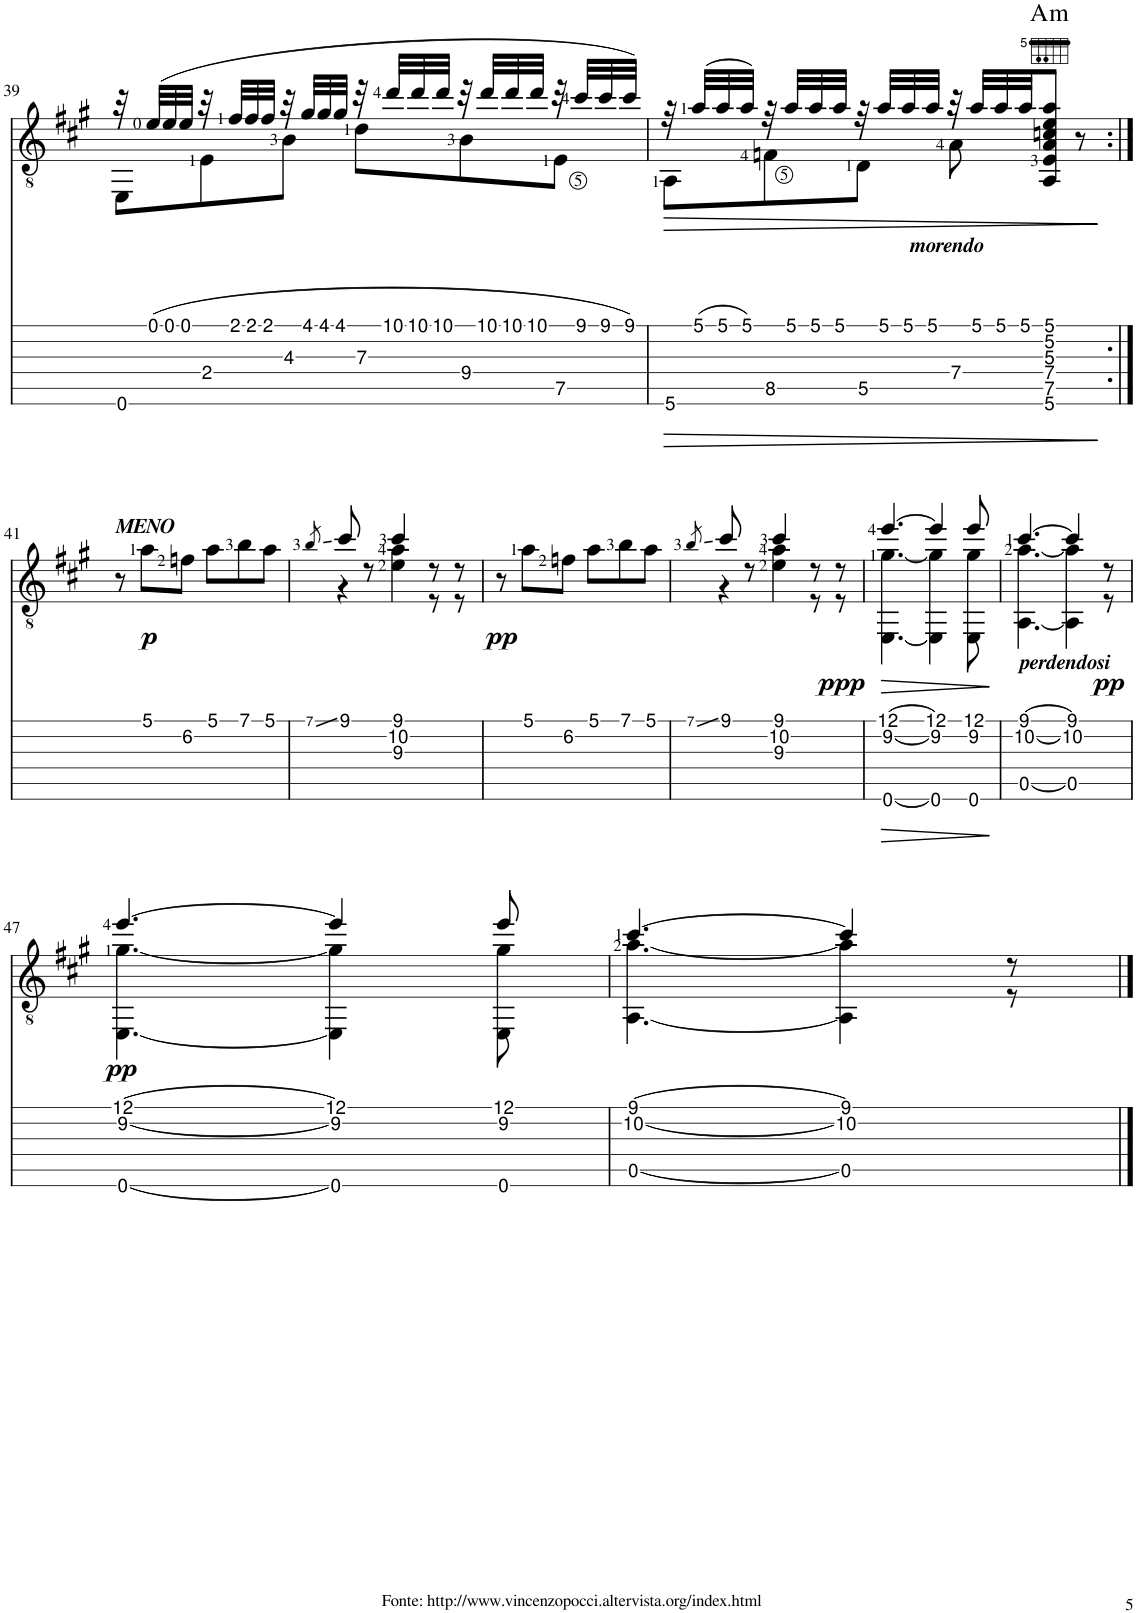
**kern	**kern	**dynam	**harte
*part1	*part1	*part1	*part1
*staff2	*staff1	*staff1/2	*
*I"Guitar	*	*	*
*I'Guit.	*	*	*
!!LO:PB:g=z
*	*clefGv2	*	*
*k[f#c#g#]	*k[f#c#g#]	*	*
*M6/8	*M6/8	*	*
=39	=39	=39	=39
*^	*^	*	*
32r	8EEL	32r	8EE\L	.	.
32eLLL	.	(32e/LLL	.	.	.
32e	.	32e/	.	.	.
32eJJJ	.	32e/JJJ	.	.	.
32r	8E	32r	8E\	.	.
32f#LLL	.	32f#/LLL	.	.	.
32f#	.	32f#/	.	.	.
32f#JJJ	.	32f#/JJJ	.	.	.
32r	8BJ	32r	8B\J	.	.
32g#LLL	.	32g#/LLL	.	.	.
32g#	.	32g#/	.	.	.
32g#JJJ	.	32g#/JJJ	.	.	.
32r	8dL	32r	8d\L	.	.
32ddLLL	.	32dd/LLL	.	.	.
32dd	.	32dd/	.	.	.
32ddJJJ	.	32dd/JJJ	.	.	.
32r	8B	32r	8B\	.	.
32ddLLL	.	32dd/LLL	.	.	.
32dd	.	32dd/	.	.	.
32ddJJJ	.	32dd/JJJ	.	.	.
32r	8EJ	32r	8E\J	.	.
32cc#LLL	.	32cc#/LLL	.	.	.
32cc#	.	32cc#/	.	.	.
32cc#JJJ	.	32cc#/JJJ)	.	.	.
=40	=40	=40	=40	=40	=40
!	!	!	!	!LO:HP:b	!
32r	8AA	32r	8AA\L	>	.
32aLLL	.	(32a/LLL	.	.	.
32a	.	32a/	.	.	.
32aJJJ	.	32a/JJJ)	.	.	.
32r	8FL	32r	8Fn\	.	.
32aLLL	.	32a/LLL	.	.	.
32a	.	32a/	.	.	.
32aJJJ	.	32a/JJJ	.	.	.
32r	8D	32r	8D\J	.	.
32aLLL	.	32a/LLL	.	.	.
!LO:TX:a:Bi:t=morendo	!	!	!	!	!
32a	.	32a/	.	.	.
32aJJJ	.	32a/JJJ	.	.	.
32r	8AJ	32r	8A\	.	.
32aLLL	.	32a/LLL	.	.	.
32a	.	32a/	.	.	.
32aJJ	.	32a/JJ	.	.	.
!	!	!	!	!	!LO:H:kt=m
8AA\ 8E\ 8A\ 8c\ 8e\ 8a\J	4ryy	8AA/ 8E/ 8A/ 8cn/ 8e/ 8a/J	4ryy	.	A:min
8r	.	8r	.	.	.
*v	*v	*	*	*	*
*	*v	*v	*	*
.	.	]	.
!!LO:LB:g=z
=41:|!	=41:|!	=41:|!	=41:|!
!	!LO:TX:a:Bi:t=MENO	!	!
8r	8r	.	.
!	!	!LO:DY:b	!
8aL	8a\L	p	.
8fJ	8fn\J	.	.
8aL	8a\L	.	.
8b	8b\	.	.
8aJ	8a\J	.	.
=42	=42	=42	=42
qb	8qb/	.	.
*^	*^	*	*
8cc#	4r	8cc#/	4r	.	.
8r	.	8r	.	.	.
4cc#	4e 4a	4cc#/	4e\ 4a\	.	.
8r	8r	8r	8r	.	.
8r	8r	8r	8r	.	.
=43	=43	=43	=43	=43	=43
!	!	!	!	!LO:DY:b	!
*v	*v	*	*	*	*
*	*v	*v	*	*
8r	8r	pp	.
8aL	8a\L	.	.
8fnJ	8fn\J	.	.
8aL	8a\L	.	.
8b	8b\	.	.
8aJ	8a\J	.	.
=44	=44	=44	=44
qb	8qb/	.	.
*^	*^	*	*
8cc#	4r	8cc#/	4r	.	.
8r	.	8r	.	.	.
4cc#	4e 4a	4cc#/	4e\ 4a\	.	.
8r	8r	8r	8r	.	.
!	!	!	!	!LO:DY:a=2	!
8r	8r	8r	8r	ppp	.
=45	=45	=45	=45	=45	=45
!	!	!	!	!LO:HP:b	!
[4.ee	[4.EE [4.g#	[4.ee/	[4.EE\ [4.g#\	>	.
4ee]	4EE] 4g#]	4ee/]	4EE\] 4g#\]	.	.
8ee	8EE 8g#	8ee/	8EE\ 8g#\	.	.
*v	*v	*	*	*	*
*	*v	*v	*	*
.	.	]	.
=46	=46	=46	=46
*^	*^	*	*
!LO:TX:a:Bi:t=perdendosi	!	!	!	!	!
[4.cc#	[4.AA [4.a	[4.cc#/	[4.AA\ [4.a\	.	.
4cc#]	4AA] 4a]	4cc#/]	4AA\] 4a\]	.	.
!	!	!	!	!LO:DY:a=2	!
8r	8r	8r	8r	pp	.
!!LO:LB:g=z	!!
=47	=47	=47	=47	=47	=47
!	!	!	!	!LO:DY:a=2	!
[4.ee	[4.EE [4.g#	[4.ee/	[4.EE\ [4.g#\	pp	.
4ee]	4EE] 4g#]	4ee/]	4EE\] 4g#\]	.	.
8ee	8EE 8g#	8ee/	8EE\ 8g#\	.	.
=48	=48	=48	=48	=48	=48
[4.cc#	[4.AA [4.a	[4.cc#/	[4.AA\ [4.a\	.	.
4cc#]	4AA] 4a]	4cc#/]	4AA\] 4a\]	.	.
8r	8r	8r	8r	.	.
*v	*v	*	*	*	*
*	*v	*v	*	*
==	==	==	==
*-	*-	*-	*-
